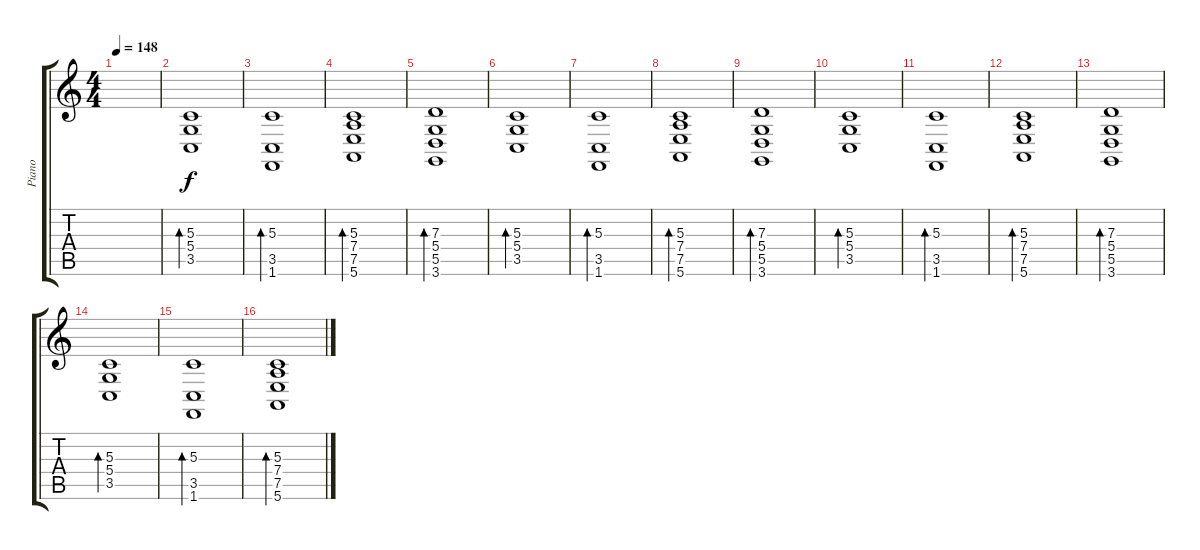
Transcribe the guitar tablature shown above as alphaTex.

\track ("Piano" "Piano") {instrument acousticgrandpiano}
\staff {score tabs}
\tuning (E4 B3 G3 D3 A2 E2) {hide}
\ts (4 4)
\tempo 148
\clef g2
\ks c
|
(5.3 5.4 3.5).1{bd 240} |
(5.3 3.5 1.6).1{bd 240} |
(5.3 7.4 7.5 5.6).1{bd 240} |
(7.3 5.4 5.5 3.6).1{bd 240} |
(5.3 5.4 3.5).1{bd 240} |
(5.3 3.5 1.6).1{bd 240} |
(5.3 7.4 7.5 5.6).1{bd 240} |
(7.3 5.4 5.5 3.6).1{bd 240} |
(5.3 5.4 3.5).1{bd 240} |
(5.3 3.5 1.6).1{bd 240} |
(5.3 7.4 7.5 5.6).1{bd 240} |
(7.3 5.4 5.5 3.6).1{bd 240} |
(5.3 5.4 3.5).1{bd 240} |
(5.3 3.5 1.6).1{bd 240} |
(5.3 7.4 7.5 5.6).1{bd 240}
